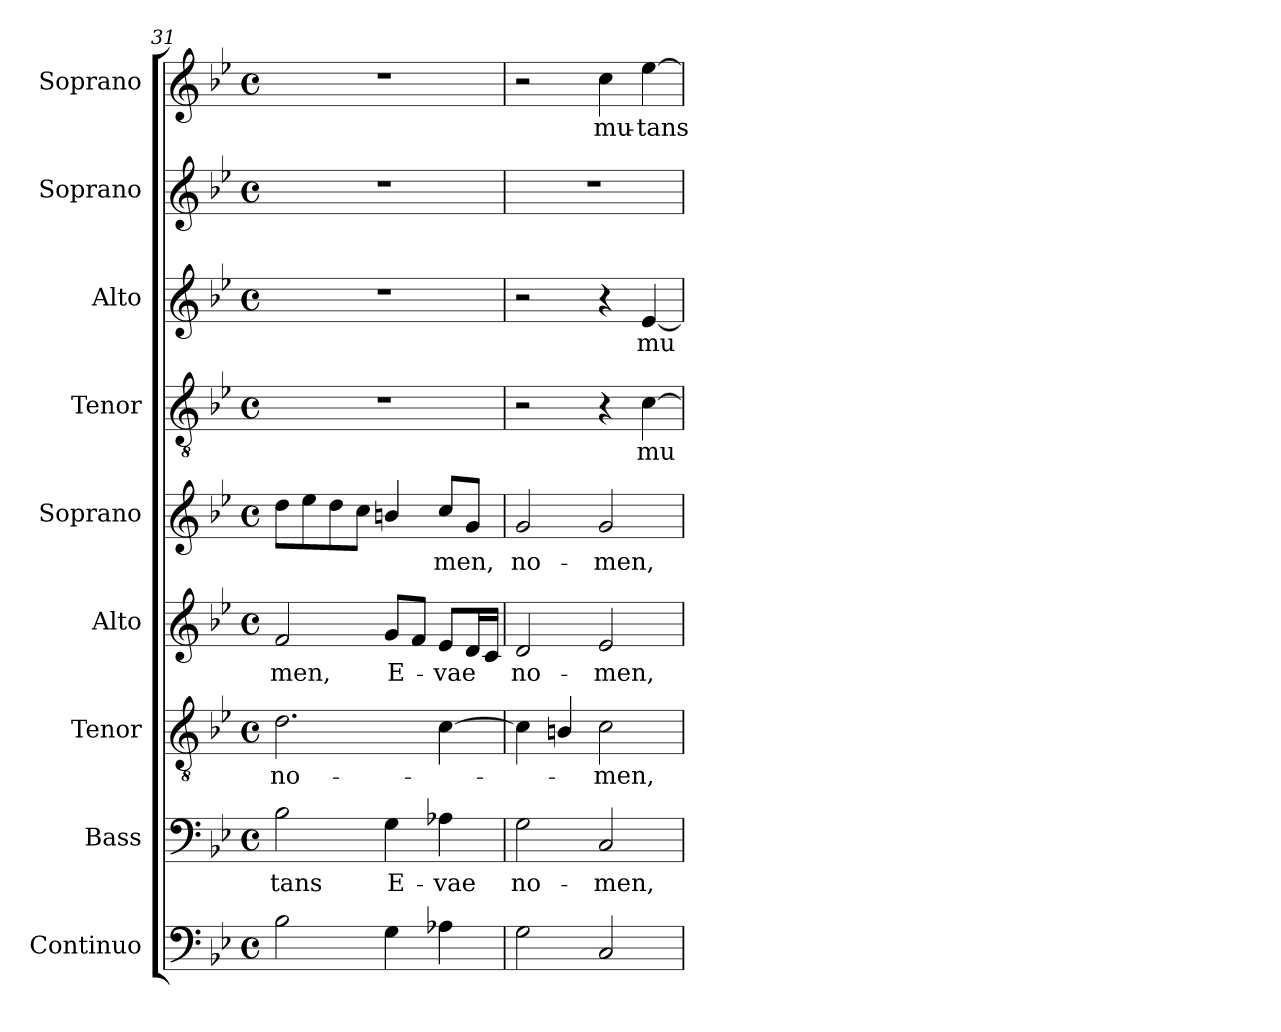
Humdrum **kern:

**kern	**kern	**text	**kern	**text	**kern	**text	**kern	**text	**kern	**text	**kern	**text	**kern	**kern	**text
*part9	*part8	*part8	*part7	*part7	*part6	*part6	*part5	*part5	*part4	*part4	*part3	*part3	*part2	*part1	*part1
*staff9	*staff8	*staff8	*staff7	*staff7	*staff6	*staff6	*staff5	*staff5	*staff4	*staff4	*staff3	*staff3	*staff2	*staff1	*staff1
*I"Continuo	*I"Bass	*	*I"Tenor	*	*I"Alto	*	*I"Soprano	*	*I"Tenor	*	*I"Alto	*	*I"Soprano	*I"Soprano	*
*I'Cont.	*I'B.	*	*I'T.	*	*I'A.	*	*I'S.	*	*I'T.	*	*I'A.	*	*I'S.	*I'S.	*
*clefF4	*clefF4	*	*clefGv2	*	*clefG2	*	*clefG2	*	*clefGv2	*	*clefG2	*	*clefG2	*clefG2	*
*	*	*	*ITrd7c12	*	*	*	*	*	*ITrd7c12	*	*	*	*	*	*
*k[b-e-]	*k[b-e-]	*	*k[b-e-]	*	*k[b-e-]	*	*k[b-e-]	*	*k[b-e-]	*	*k[b-e-]	*	*k[b-e-]	*k[b-e-]	*
*B-:	*B-:	*	*B-:	*	*B-:	*	*B-:	*	*B-:	*	*B-:	*	*B-:	*B-:	*
*M4/4	*M4/4	*	*M4/4	*	*M4/4	*	*M4/4	*	*M4/4	*	*M4/4	*	*M4/4	*M4/4	*
*met(c)	*met(c)	*	*met(c)	*	*met(c)	*	*met(c)	*	*met(c)	*	*met(c)	*	*met(c)	*met(c)	*
=31	=31	=31	=31	=31	=31	=31	=31	=31	=31	=31	=31	=31	=31	=31	=31
!	!	!LO:LY:b:color=#000000	!	!	!	!	!	!	!	!	!	!	!	!	!
!	!	!	!	!LO:LY:b:color=#000000	!	!	!	!	!	!	!	!	!	!	!
!	!	!	!	!	!	!LO:LY:b:color=#000000	!	!	!	!	!	!	!	!	!
2B-i\	2B-i\	-tans	2.Di\	no-	2fi/	-men,	8ddi\L	.	1r	.	1r	.	1r	1r	.
.	.	.	.	.	.	.	8ee-i\	.	.	.	.	.	.	.	.
.	.	.	.	.	.	.	8ddi\	.	.	.	.	.	.	.	.
.	.	.	.	.	.	.	8cci\J	.	.	.	.	.	.	.	.
!	!	!LO:LY:b:color=#000000	!	!	!	!	!	!	!	!	!	!	!	!	!
!	!	!	!	!	!	!LO:LY:b:color=#000000	!	!	!	!	!	!	!	!	!
4Gi\	4Gi\	E-	.	.	8gi/L	E-	4bni/	.	.	.	.	.	.	.	.
.	.	.	.	.	8fi/J	.	.	.	.	.	.	.	.	.	.
!	!	!LO:LY:b:color=#000000	!	!	!	!	!	!	!	!	!	!	!	!	!
!	!	!	!	!	!	!LO:LY:b:color=#000000	!	!	!	!	!	!	!	!	!
!	!	!	!	!	!	!	!	!LO:LY:b:color=#000000	!	!	!	!	!	!	!
4A-Xi\	4A-Xi\	-vae	[4Ci\	.	8e-i/L	-vae	8cci/L	-men,	.	.	.	.	.	.	.
.	.	.	.	.	16di/L	.	8gi/J	.	.	.	.	.	.	.	.
.	.	.	.	.	16ci/JJ	.	.	.	.	.	.	.	.	.	.
!!LO:LB:g=z
=32	=32	=32	=32	=32	=32	=32	=32	=32	=32	=32	=32	=32	=32	=32	=32
!	!	!LO:LY:b:color=#000000	!	!	!	!	!	!	!	!	!	!	!	!	!
!	!	!	!	!	!	!LO:LY:b:color=#000000	!	!	!	!	!	!	!	!	!
!	!	!	!	!	!	!	!	!LO:LY:b:color=#000000	!	!	!	!	!	!	!
2Gi\	2Gi\	no-	4Ci\]	.	2di/	no-	2gi/	no-	2r	.	2r	.	1r	2r	.
.	.	.	4BBni/	.	.	.	.	.	.	.	.	.	.	.	.
!	!	!LO:LY:b:color=#000000	!	!	!	!	!	!	!	!	!	!	!	!	!
!	!	!	!	!LO:LY:b:color=#000000	!	!	!	!	!	!	!	!	!	!	!
!	!	!	!	!	!	!LO:LY:b:color=#000000	!	!	!	!	!	!	!	!	!
!	!	!	!	!	!	!	!	!LO:LY:b:color=#000000	!	!	!	!	!	!	!
!	!	!	!	!	!	!	!	!	!	!	!	!	!	!	!LO:LY:b:color=#000000
2Ci/	2Ci/	-men,	2Ci\	-men,	2e-i/	-men,	2gi/	-men,	4r	.	4r	.	.	4cci\	mu-
!	!	!	!	!	!	!	!	!	!	!LO:LY:b:color=#000000	!	!	!	!	!
!	!	!	!	!	!	!	!	!	!	!	!	!LO:LY:b:color=#000000	!	!	!
!	!	!	!	!	!	!	!	!	!	!	!	!	!	!	!LO:LY:b:color=#000000
.	.	.	.	.	.	.	.	.	[4Ci\	mu-	[4e-i/	mu-	.	[4ee-i\	-tans
=	=	=	=	=	=	=	=	=	=	=	=	=	=	=	=
*-	*-	*-	*-	*-	*-	*-	*-	*-	*-	*-	*-	*-	*-	*-	*-
